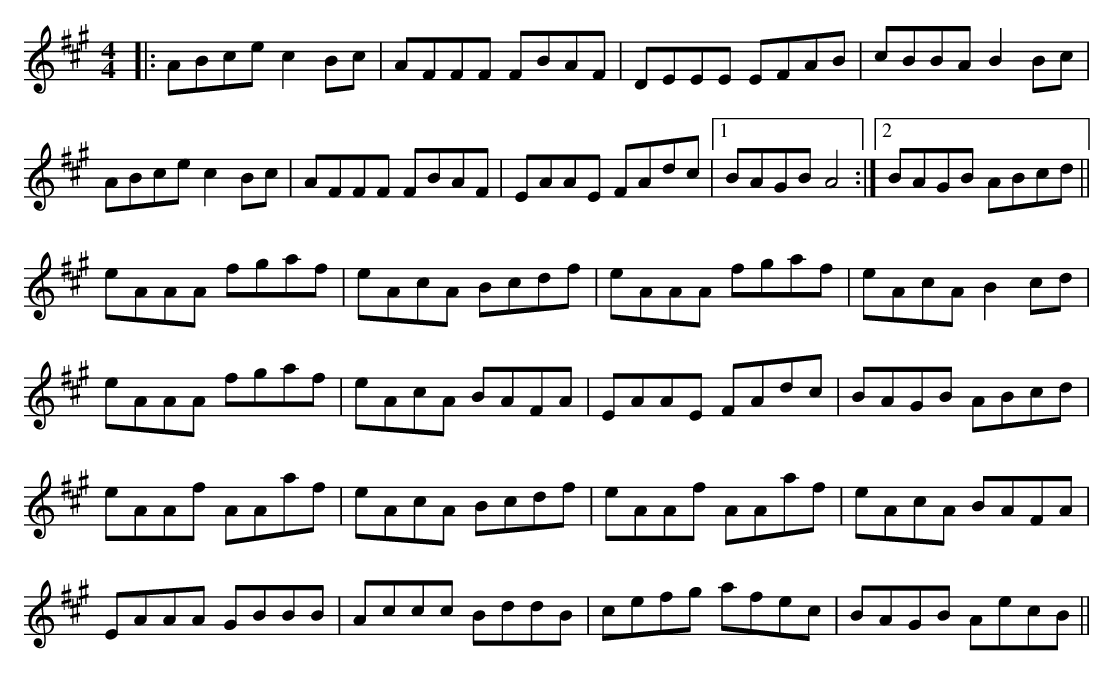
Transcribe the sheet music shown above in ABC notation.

X:1
M:4/4
K:A
|:ABce c2Bc|AFFF FBAF|DEEE EFAB|cBBA B2Bc|
ABce c2Bc|AFFF FBAF|EAAE FAdc|1 BAGB A4:|2 BAGB ABcd||
eAAA fgaf|eAcA Bcdf|eAAA fgaf|eAcA B2cd|
eAAA fgaf|eAcA BAFA|EAAE FAdc|BAGB ABcd|
eAAf AAaf|eAcA Bcdf|eAAf AAaf|eAcA BAFA|
EAAA GBBB|Accc BddB|cefg afec|BAGB AecB||
